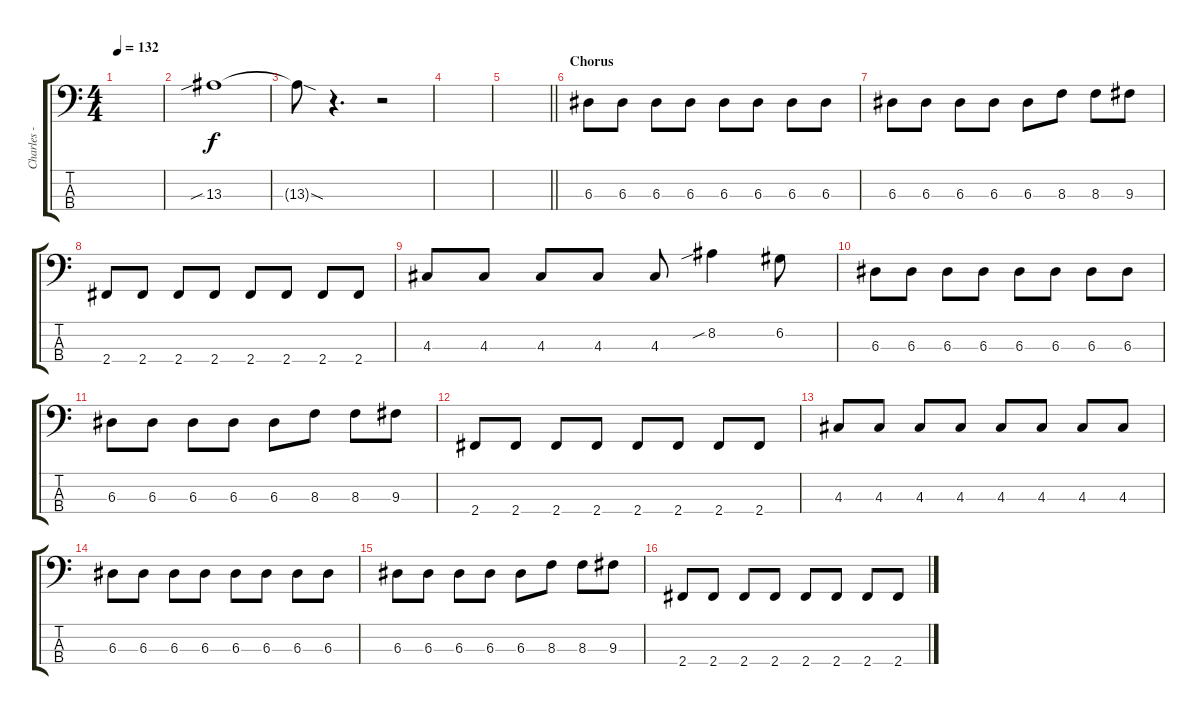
\track ("Charles - Bass" "Charles - ") {instrument electricbassfinger}
\staff {score tabs}
\tuning (G2 D2 A1 E1) {hide}
\ts (4 4)
\tempo 132
\clef f4
\ks c
|
13.3{sib}.1 |
13.3{sod t}.8 r.4{d} r.2 |
|
\barLineRight lightlight
|
\section ("" "Chorus")
6.3.8 6.3.8 6.3.8 6.3.8 6.3.8 6.3.8 6.3.8 6.3.8 |
6.3.8 6.3.8 6.3.8 6.3.8 6.3.8 8.3.8 8.3.8 9.3.8 |
2.4.8 2.4.8 2.4.8 2.4.8 2.4.8 2.4.8 2.4.8 2.4.8 |
4.3.8 4.3.8 4.3.8 4.3.8 4.3.8 8.2{sib}.4 6.2.8 |
6.3.8 6.3.8 6.3.8 6.3.8 6.3.8 6.3.8 6.3.8 6.3.8 |
6.3.8 6.3.8 6.3.8 6.3.8 6.3.8 8.3.8 8.3.8 9.3.8 |
2.4.8 2.4.8 2.4.8 2.4.8 2.4.8 2.4.8 2.4.8 2.4.8 |
4.3.8 4.3.8 4.3.8 4.3.8 4.3.8 4.3.8 4.3.8 4.3.8 |
6.3.8 6.3.8 6.3.8 6.3.8 6.3.8 6.3.8 6.3.8 6.3.8 |
6.3.8 6.3.8 6.3.8 6.3.8 6.3.8 8.3.8 8.3.8 9.3.8 |
2.4.8 2.4.8 2.4.8 2.4.8 2.4.8 2.4.8 2.4.8 2.4.8
